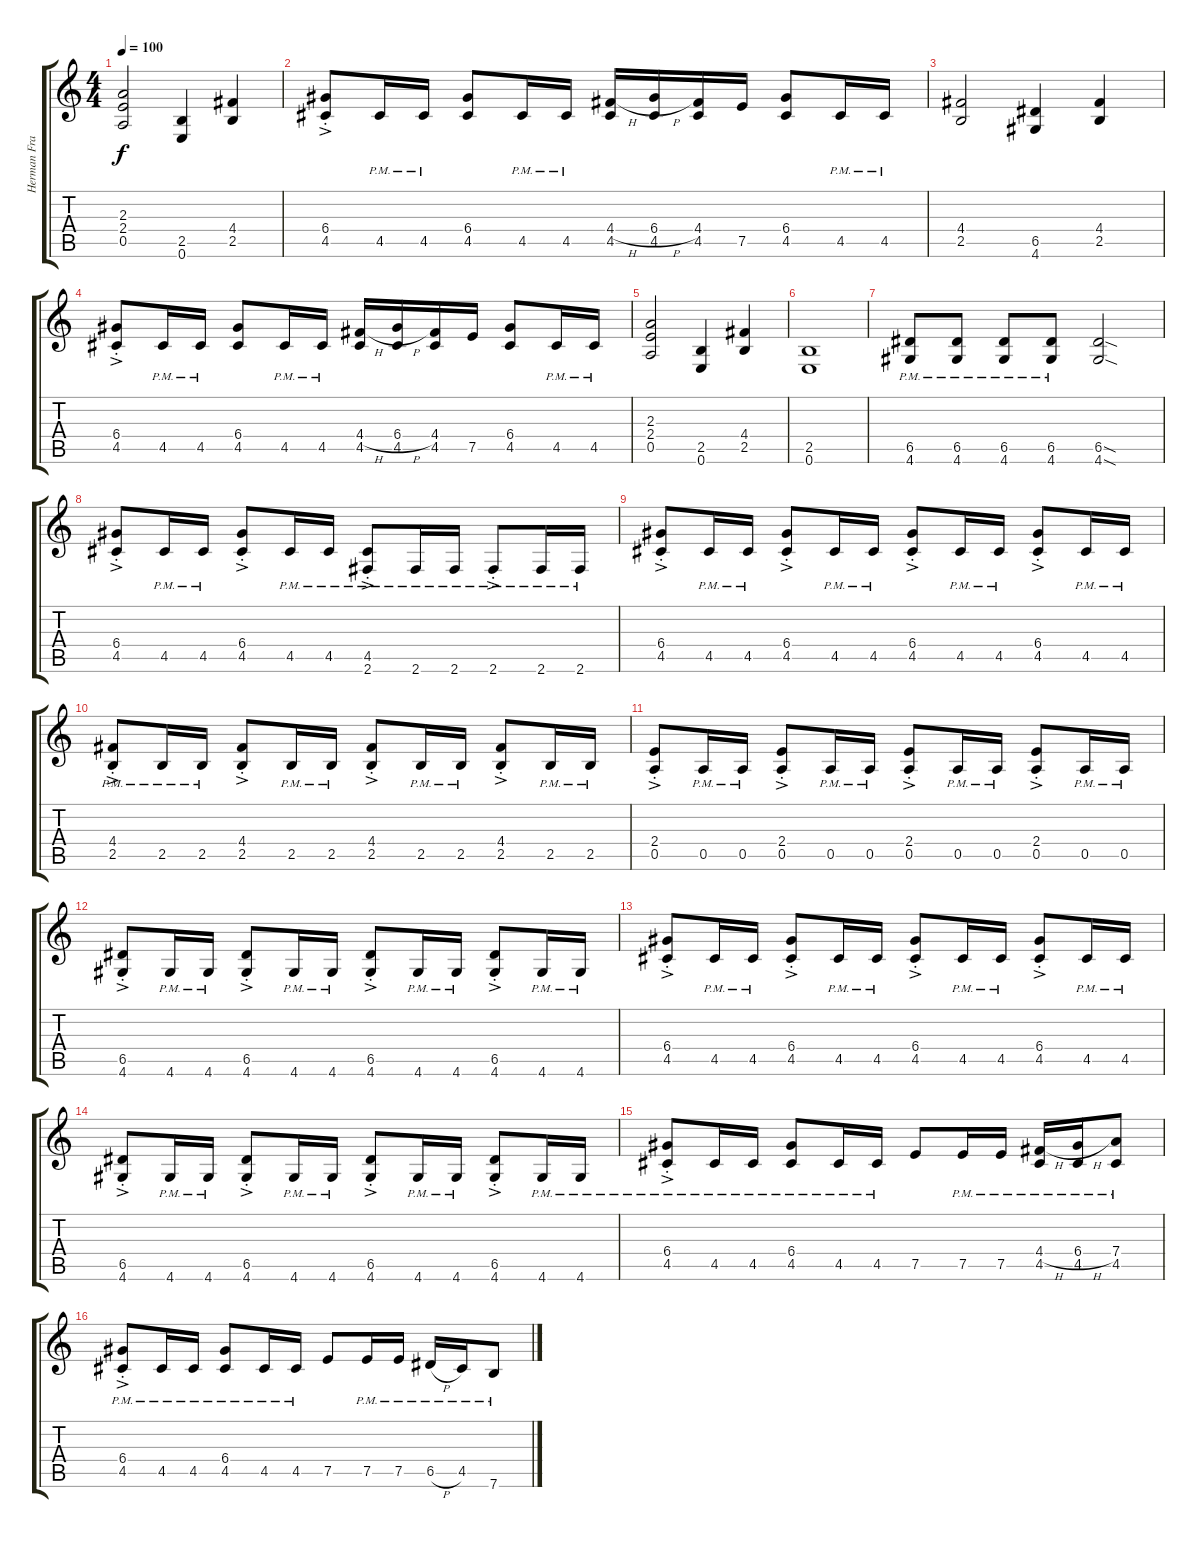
\track ("Herman Frank" "Herman Fra") {instrument distortionguitar}
\staff {score tabs}
\tuning (E4 B3 G3 D3 A2 E2) {hide}
\ts (4 4)
\tempo 100
\clef g2
\ks c
(2.3 2.4 0.5).2{dy f} (2.5 0.6).4 (4.4 2.5).4 |
(6.4{ac st} 4.5).8 4.5{pm}.16 4.5{pm}.16 (6.4 4.5).8 4.5{pm}.16 4.5{pm}.16 (4.4{h} 4.5).16 (6.4{h} 4.5).16 (4.4 4.5).16 7.5.16 (6.4 4.5).8 4.5{pm}.16 4.5{pm}.16 |
(4.4 2.5).2 (6.5 4.6).4 (4.4 2.5).4 |
(6.4{ac st} 4.5).8 4.5{pm}.16 4.5{pm}.16 (6.4 4.5).8 4.5{pm}.16 4.5{pm}.16 (4.4{h} 4.5).16 (6.4{h} 4.5).16 (4.4 4.5).16 7.5.16 (6.4 4.5).8 4.5{pm}.16 4.5{pm}.16 |
(2.3 2.4 0.5).2 (2.5 0.6).4 (4.4 2.5).4 |
(2.5 0.6).1 |
(6.5{pm} 4.6{pm}).8 (6.5{pm} 4.6{pm}).8 (6.5{pm} 4.6{pm}).8 (6.5{pm} 4.6{pm}).8 (6.5{sod} 4.6{sod}).2 |
(6.4{ac st} 4.5{ac st}).8 4.5{pm}.16 4.5{pm}.16 (6.4{ac st} 4.5{ac st}).8 4.5{pm}.16 4.5{pm}.16 (4.5{ac pm st} 2.6{ac pm st}).8 2.6{pm}.16 2.6{pm}.16 2.6{ac pm st}.8 2.6{pm}.16 2.6{pm}.16 |
(6.4{ac st} 4.5{ac st}).8 4.5{pm}.16 4.5{pm}.16 (6.4{ac st} 4.5{ac st}).8 4.5{pm}.16 4.5{pm}.16 (6.4{ac st} 4.5{ac st}).8 4.5{pm}.16 4.5{pm}.16 (6.4{ac st} 4.5{ac st}).8 4.5{pm}.16 4.5{pm}.16 |
(4.4{ac pm st} 2.5{ac pm st}).8 2.5{pm}.16 2.5{pm}.16 (4.4{ac st} 2.5{ac st}).8 2.5{pm}.16 2.5{pm}.16 (4.4{ac st} 2.5{ac st}).8 2.5{pm}.16 2.5{pm}.16 (4.4{ac st} 2.5{ac st}).8 2.5{pm}.16 2.5{pm}.16 |
(2.4{ac st} 0.5{ac st}).8 0.5{pm}.16 0.5{pm}.16 (2.4{ac st} 0.5{ac st}).8 0.5{pm}.16 0.5{pm}.16 (2.4{ac st} 0.5{ac st}).8 0.5{pm}.16 0.5{pm}.16 (2.4{ac st} 0.5{ac st}).8 0.5{pm}.16 0.5{pm}.16 |
(6.5{ac st} 4.6{ac st}).8 4.6{pm}.16 4.6{pm}.16 (6.5{ac st} 4.6{ac st}).8 4.6{pm}.16 4.6{pm}.16 (6.5{ac st} 4.6{ac st}).8 4.6{pm}.16 4.6{pm}.16 (6.5{ac st} 4.6{ac st}).8 4.6{pm}.16 4.6{pm}.16 |
(6.4{ac st} 4.5{ac st}).8 4.5{pm}.16 4.5{pm}.16 (6.4{ac st} 4.5{ac st}).8 4.5{pm}.16 4.5{pm}.16 (6.4{ac st} 4.5{ac st}).8 4.5{pm}.16 4.5{pm}.16 (6.4{ac st} 4.5{ac st}).8 4.5{pm}.16 4.5{pm}.16 |
(6.5{ac st} 4.6{ac st}).8 4.6{pm}.16 4.6{pm}.16 (6.5{ac st} 4.6{ac st}).8 4.6{pm}.16 4.6{pm}.16 (6.5{ac st} 4.6{ac st}).8 4.6{pm}.16 4.6{pm}.16 (6.5{ac st} 4.6{ac st}).8 4.6{pm}.16 4.6{pm}.16 |
(6.4{ac pm st} 4.5{pm}).8 4.5{pm}.16 4.5{pm}.16 (6.4{pm} 4.5{pm}).8 4.5{pm}.16 4.5{pm}.16 7.5.8 7.5{pm}.16 7.5{pm}.16 (4.4{h pm} 4.5{pm}).16 (6.4{h pm} 4.5{pm}).16 (7.4{pm} 4.5{pm}).8 |
(6.4{ac pm st} 4.5{pm}).8 4.5{pm}.16 4.5{pm}.16 (6.4{pm} 4.5{pm}).8 4.5{pm}.16 4.5{pm}.16 7.5.8 7.5{pm}.16 7.5{pm}.16 6.5{h pm}.16 4.5{pm}.16 7.6{pm}.8
